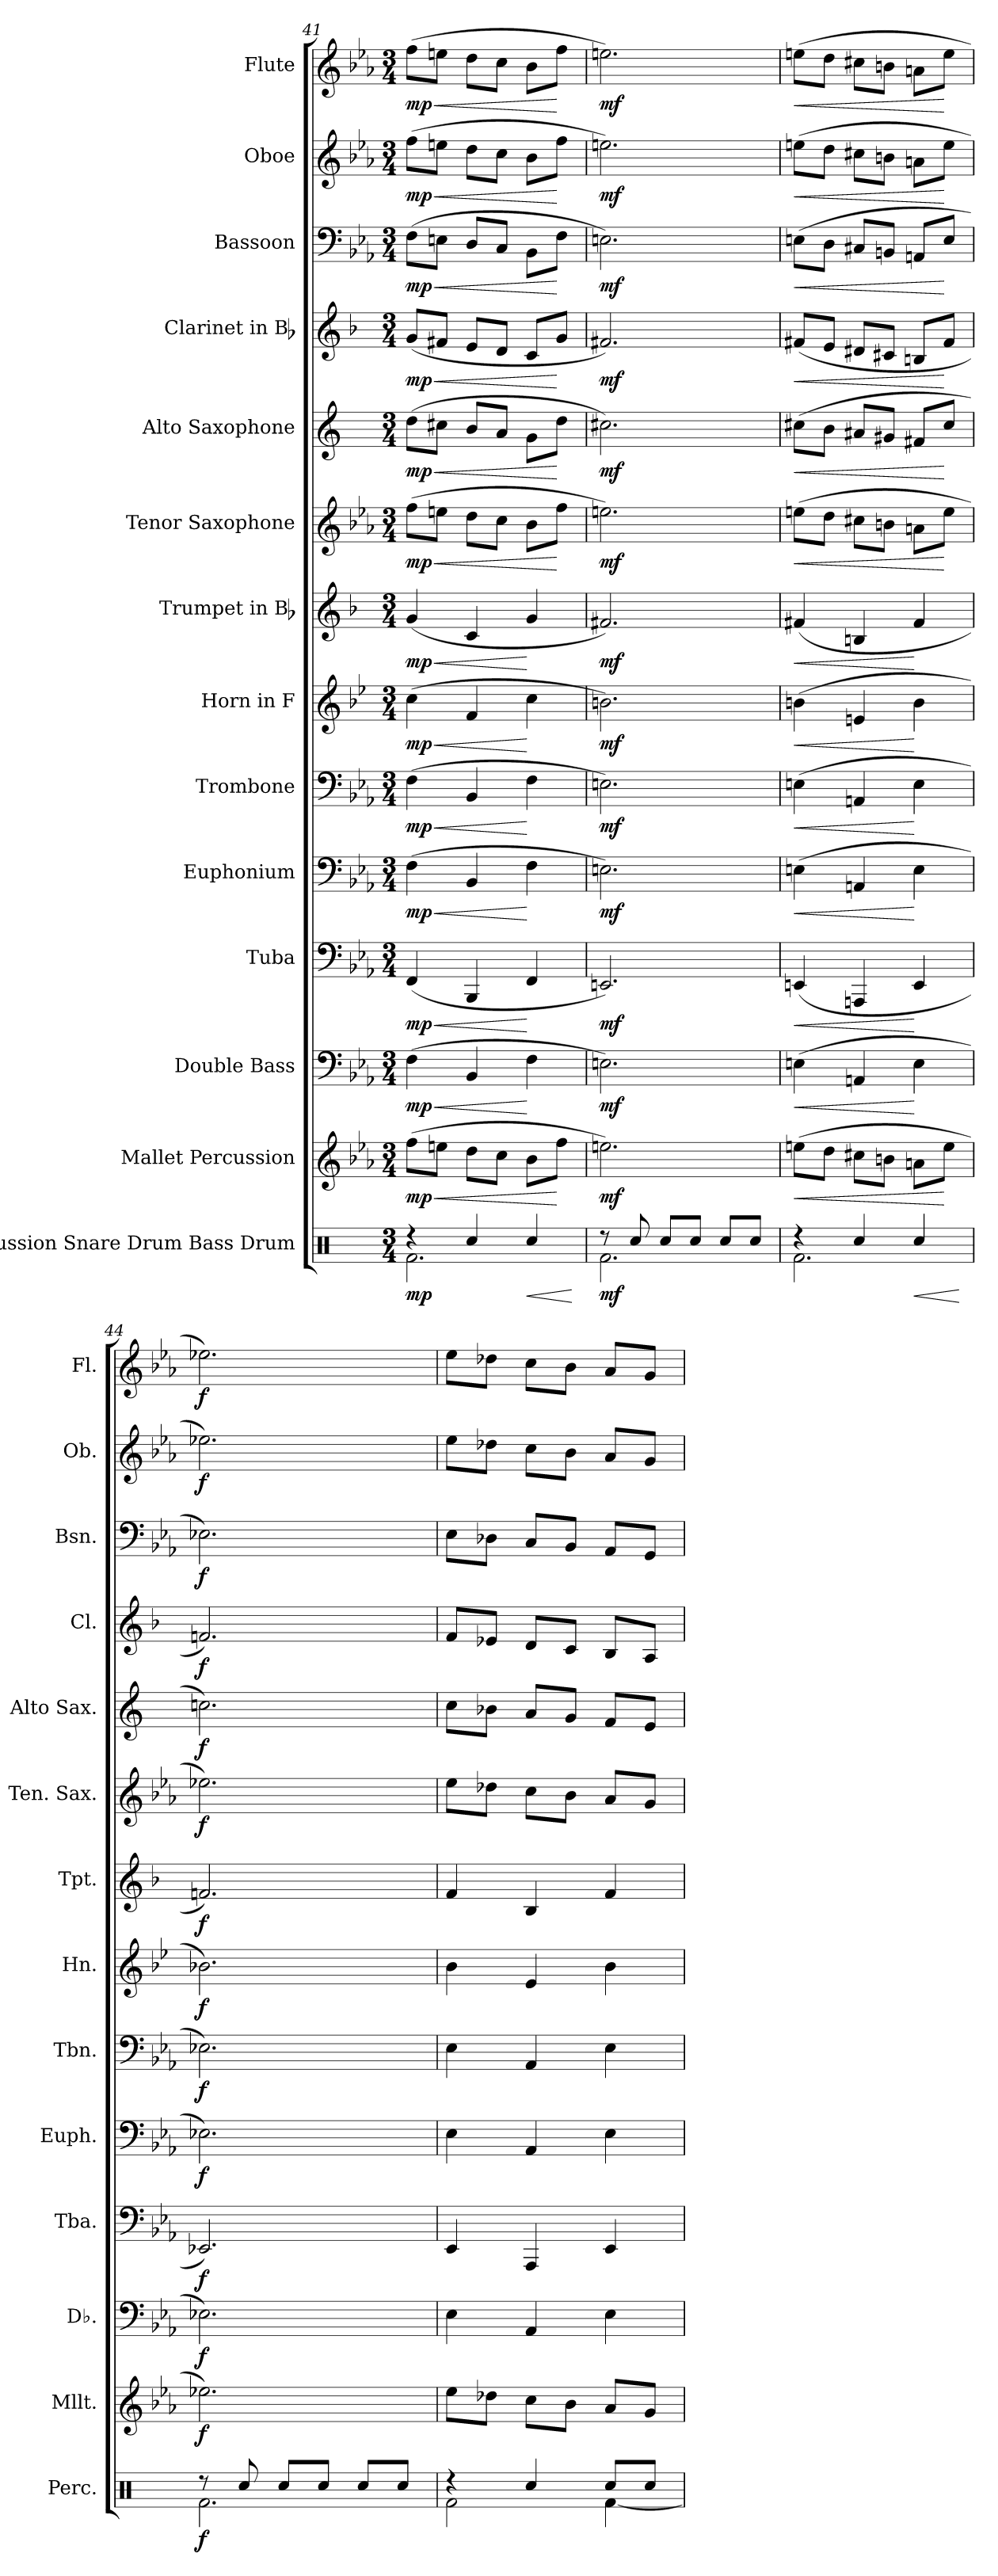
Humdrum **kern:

**kern	**dynam	**kern	**dynam	**kern	**dynam	**kern	**dynam	**kern	**dynam	**kern	**dynam	**kern	**dynam	**kern	**dynam	**kern	**dynam	**kern	**dynam	**kern	**dynam	**kern	**dynam	**kern	**dynam	**kern	**dynam
*part14	*part14	*part13	*part13	*part12	*part12	*part11	*part11	*part10	*part10	*part9	*part9	*part8	*part8	*part7	*part7	*part6	*part6	*part5	*part5	*part4	*part4	*part3	*part3	*part2	*part2	*part1	*part1
*staff14	*staff14	*staff13	*staff13	*staff12	*staff12	*staff11	*staff11	*staff10	*staff10	*staff9	*staff9	*staff8	*staff8	*staff7	*staff7	*staff6	*staff6	*staff5	*staff5	*staff4	*staff4	*staff3	*staff3	*staff2	*staff2	*staff1	*staff1
*I"Percussion Snare Drum Bass Drum	*	*I"Mallet Percussion	*	*I"Double Bass	*	*I"Tuba	*	*I"Euphonium	*	*I"Trombone	*	*I"Horn in F	*	*I"Trumpet in Bb	*	*I"Tenor Saxophone	*	*I"Alto Saxophone	*	*I"Clarinet in Bb	*	*I"Bassoon	*	*I"Oboe	*	*I"Flute	*
*I'Perc.	*	*I'Mllt.	*	*I'Db.	*	*I'Tba.	*	*I'Euph.	*	*I'Tbn.	*	*I'Hn.	*	*I'Tpt.	*	*I'Ten. Sax.	*	*I'Alto Sax.	*	*I'Cl.	*	*I'Bsn.	*	*I'Ob.	*	*I'Fl.	*
!!LO:PB:g=z
*clefX	*	*clefG2	*	*clefF4	*	*clefF4	*	*clefF4	*	*clefF4	*	*clefG2	*	*clefG2	*	*clefG2	*	*clefG2	*	*clefG2	*	*clefF4	*	*clefG2	*	*clefG2	*
*	*	*ITrd-14c-24	*	*ITrd7c12	*	*	*	*	*	*	*	*ITrd4c7	*	*ITrd1c2	*	*ITrd8c14	*	*ITrd5c9	*	*ITrd1c2	*	*	*	*	*	*	*
*k[]	*	*k[b-e-a-]	*	*k[b-e-a-]	*	*k[b-e-a-]	*	*k[b-e-a-]	*	*k[b-e-a-]	*	*k[b-e-a-]	*	*k[b-e-a-]	*	*k[b-e-a-]	*	*k[b-e-a-]	*	*k[b-e-a-]	*	*k[b-e-a-]	*	*k[b-e-a-]	*	*k[b-e-a-]	*
*C:	*	*E-:	*	*E-:	*	*E-:	*	*E-:	*	*E-:	*	*E-:	*	*E-:	*	*E-:	*	*E-:	*	*E-:	*	*E-:	*	*E-:	*	*E-:	*
*M3/4	*	*M3/4	*	*M3/4	*	*M3/4	*	*M3/4	*	*M3/4	*	*M3/4	*	*M3/4	*	*M3/4	*	*M3/4	*	*M3/4	*	*M3/4	*	*M3/4	*	*M3/4	*
=41	=41	=41	=41	=41	=41	=41	=41	=41	=41	=41	=41	=41	=41	=41	=41	=41	=41	=41	=41	=41	=41	=41	=41	=41	=41	=41	=41
*^	*	*	*	*	*	*	*	*	*	*	*	*	*	*	*	*	*	*	*	*	*	*	*	*	*	*	*
!	!	!	!	!LO:HP:b	!	!LO:HP:b	!	!LO:HP:b	!	!LO:HP:b	!	!LO:HP:b	!	!LO:HP:b	!	!LO:HP:b	!	!LO:HP:b	!	!LO:HP:b	!	!LO:HP:b	!	!LO:HP:b	!	!LO:HP:b	!	!LO:HP:b
4r	2.Rfi\	mp	(8ffffi\L	< mp	(4FFi\	< mp	(4FFi/	< mp	(4Fi\	< mp	(4Fi\	< mp	(4fi\	< mp	(4fi/	< mp	(8fi\L	< mp	(8fi\L	< mp	(8fi/L	< mp	(8Fi\L	< mp	(8ffi\L	< mp	(8ffi\L	< mp
.	.	.	8eeeeni\J	.	.	.	.	.	.	.	.	.	.	.	.	.	8eni\J	.	8eni\J	.	8eni/J	.	8Eni\J	.	8eeni\J	.	8eeni\J	.
4Rcci/	.	.	8ddddi\L	.	4BBB-i/	.	4BBB-i/	.	4BB-i/	.	4BB-i/	.	4B-i/	.	4B-i/	.	8di\L	.	8di/L	.	8di/L	.	8Di/L	.	8ddi\L	.	8ddi\L	.
.	.	.	8cccci\J	.	.	.	.	.	.	.	.	.	.	.	.	.	8ci\J	.	8ci/J	.	8ci/J	.	8Ci/J	.	8cci\J	.	8cci\J	.
!	!	!LO:HP:b	!	!	!	!	!	!	!	!	!	!	!	!	!	!	!	!	!	!	!	!	!	!	!	!	!	!
4Rcci/	.	<	8bbb-i\L	.	4FFi\	[	4FFi/	[	4Fi\	[	4Fi\	[	4fi\	[	4fi/	[	8B-i\L	.	8B-i\L	.	8B-i/L	.	8BB-i\L	.	8b-i\L	.	8b-i\L	.
.	.	.	8ffffi\J	[	.	.	.	.	.	.	.	.	.	.	.	.	8fi\J	[	8fi\J	[	8fi/J	[	8Fi\J	[	8ffi\J	[	8ffi\J	[
*v	*v	*	*	*	*	*	*	*	*	*	*	*	*	*	*	*	*	*	*	*	*	*	*	*	*	*	*	*
.	[	.	.	.	.	.	.	.	.	.	.	.	.	.	.	.	.	.	.	.	.	.	.	.	.	.	.
=42	=42	=42	=42	=42	=42	=42	=42	=42	=42	=42	=42	=42	=42	=42	=42	=42	=42	=42	=42	=42	=42	=42	=42	=42	=42	=42	=42
*^	*	*	*	*	*	*	*	*	*	*	*	*	*	*	*	*	*	*	*	*	*	*	*	*	*	*	*
8r	2.Rfi\	mf	2.eeeeni\)	mf	2.EEni\)	mf	2.EEni/)	mf	2.Eni\)	mf	2.Eni\)	mf	2.eni\)	mf	2.eni/)	mf	2.eni\)	mf	2.eni\)	mf	2.eni/)	mf	2.Eni\)	mf	2.eeni\)	mf	2.eeni\)	mf
8Rcci/	.	.	.	.	.	.	.	.	.	.	.	.	.	.	.	.	.	.	.	.	.	.	.	.	.	.	.	.
8Rcci/L	.	.	.	.	.	.	.	.	.	.	.	.	.	.	.	.	.	.	.	.	.	.	.	.	.	.	.	.
8Rcci/J	.	.	.	.	.	.	.	.	.	.	.	.	.	.	.	.	.	.	.	.	.	.	.	.	.	.	.	.
8Rcci/L	.	.	.	.	.	.	.	.	.	.	.	.	.	.	.	.	.	.	.	.	.	.	.	.	.	.	.	.
8Rcci/J	.	.	.	.	.	.	.	.	.	.	.	.	.	.	.	.	.	.	.	.	.	.	.	.	.	.	.	.
=43	=43	=43	=43	=43	=43	=43	=43	=43	=43	=43	=43	=43	=43	=43	=43	=43	=43	=43	=43	=43	=43	=43	=43	=43	=43	=43	=43	=43
!	!	!	!	!LO:HP:b	!	!LO:HP:b	!	!LO:HP:b	!	!LO:HP:b	!	!LO:HP:b	!	!LO:HP:b	!	!LO:HP:b	!	!LO:HP:b	!	!LO:HP:b	!	!LO:HP:b	!	!LO:HP:b	!	!LO:HP:b	!	!LO:HP:b
4r	2.Rfi\	.	(8eeeeni\L	<	(4EEni\	<	(4EEni/	<	(4Eni\	<	(4Eni\	<	(4eni\	<	(4eni/	<	(8eni\L	<	(8eni\L	<	(8eni/L	<	(8Eni\L	<	(8eeni\L	<	(8eeni\L	<
.	.	.	8ddddi\J	.	.	.	.	.	.	.	.	.	.	.	.	.	8di\J	.	8di\J	.	8di/J	.	8Di\J	.	8ddi\J	.	8ddi\J	.
4Rcci/	.	.	8cccc#Xi\L	.	4AAAni/	.	4AAAni/	.	4AAni/	.	4AAni/	.	4Ani/	.	4Ani/	.	8c#Xi\L	.	8c#Xi/L	.	8c#Xi/L	.	8C#Xi/L	.	8cc#Xi\L	.	8cc#Xi\L	.
.	.	.	8bbbni\J	.	.	.	.	.	.	.	.	.	.	.	.	.	8Bni\J	.	8Bni/J	.	8Bni/J	.	8BBni/J	.	8bni\J	.	8bni\J	.
!	!	!LO:HP:b	!	!	!	!	!	!	!	!	!	!	!	!	!	!	!	!	!	!	!	!	!	!	!	!	!	!
4Rcci/	.	<	8aaani\L	.	4EEi\	[	4EEi/	[	4Ei\	[	4Ei\	[	4ei\	[	4ei/	[	8Ani\L	.	8Ani/L	.	8Ani/L	.	8AAni/L	.	8ani\L	.	8ani\L	.
.	.	.	8eeeei\J	[	.	.	.	.	.	.	.	.	.	.	.	.	8ei\J	[	8ei/J	[	8ei/J	[	8Ei/J	[	8eei\J	[	8eei\J	[
*v	*v	*	*	*	*	*	*	*	*	*	*	*	*	*	*	*	*	*	*	*	*	*	*	*	*	*	*	*
.	[	.	.	.	.	.	.	.	.	.	.	.	.	.	.	.	.	.	.	.	.	.	.	.	.	.	.
=44	=44	=44	=44	=44	=44	=44	=44	=44	=44	=44	=44	=44	=44	=44	=44	=44	=44	=44	=44	=44	=44	=44	=44	=44	=44	=44	=44
*^	*	*	*	*	*	*	*	*	*	*	*	*	*	*	*	*	*	*	*	*	*	*	*	*	*	*	*
8r	2.Rfi\	f	2.eeee-Xi\)	f	2.EE-Xi\)	f	2.EE-Xi/)	f	2.E-Xi\)	f	2.E-Xi\)	f	2.e-Xi\)	f	2.e-Xi/)	f	2.e-Xi\)	f	2.e-Xi\)	f	2.e-Xi/)	f	2.E-Xi\)	f	2.ee-Xi\)	f	2.ee-Xi\)	f
8Rcci/	.	.	.	.	.	.	.	.	.	.	.	.	.	.	.	.	.	.	.	.	.	.	.	.	.	.	.	.
8Rcci/L	.	.	.	.	.	.	.	.	.	.	.	.	.	.	.	.	.	.	.	.	.	.	.	.	.	.	.	.
8Rcci/J	.	.	.	.	.	.	.	.	.	.	.	.	.	.	.	.	.	.	.	.	.	.	.	.	.	.	.	.
8Rcci/L	.	.	.	.	.	.	.	.	.	.	.	.	.	.	.	.	.	.	.	.	.	.	.	.	.	.	.	.
8Rcci/J	.	.	.	.	.	.	.	.	.	.	.	.	.	.	.	.	.	.	.	.	.	.	.	.	.	.	.	.
=45	=45	=45	=45	=45	=45	=45	=45	=45	=45	=45	=45	=45	=45	=45	=45	=45	=45	=45	=45	=45	=45	=45	=45	=45	=45	=45	=45	=45
4r	2Rfi\	.	8eeee-i\L	.	4EE-i\	.	4EE-i/	.	4E-i\	.	4E-i\	.	4e-i\	.	4e-i/	.	8e-i\L	.	8e-i\L	.	8e-i/L	.	8E-i\L	.	8ee-i\L	.	8ee-i\L	.
.	.	.	8dddd-Xi\J	.	.	.	.	.	.	.	.	.	.	.	.	.	8d-Xi\J	.	8d-Xi\J	.	8d-Xi/J	.	8D-Xi\J	.	8dd-Xi\J	.	8dd-Xi\J	.
4Rcci/	.	.	8cccci\L	.	4AAA-i/	.	4AAA-i/	.	4AA-i/	.	4AA-i/	.	4A-i/	.	4A-i/	.	8ci\L	.	8ci/L	.	8ci/L	.	8Ci/L	.	8cci\L	.	8cci\L	.
.	.	.	8bbb-i\J	.	.	.	.	.	.	.	.	.	.	.	.	.	8B-i\J	.	8B-i/J	.	8B-i/J	.	8BB-i/J	.	8b-i\J	.	8b-i\J	.
8Rcci/L	[<4Rfi\	.	8aaa-i/L	.	4EE-i\	.	4EE-i/	.	4E-i\	.	4E-i\	.	4e-i\	.	4e-i/	.	8A-i/L	.	8A-i/L	.	8A-i/L	.	8AA-i/L	.	8a-i/L	.	8a-i/L	.
8Rcci/J	.	.	8gggi/J	.	.	.	.	.	.	.	.	.	.	.	.	.	8Gi/J	.	8Gi/J	.	8Gi/J	.	8GGi/J	.	8gi/J	.	8gi/J	.
*v	*v	*	*	*	*	*	*	*	*	*	*	*	*	*	*	*	*	*	*	*	*	*	*	*	*	*	*	*
=	=	=	=	=	=	=	=	=	=	=	=	=	=	=	=	=	=	=	=	=	=	=	=	=	=	=	=
*-	*-	*-	*-	*-	*-	*-	*-	*-	*-	*-	*-	*-	*-	*-	*-	*-	*-	*-	*-	*-	*-	*-	*-	*-	*-	*-	*-
